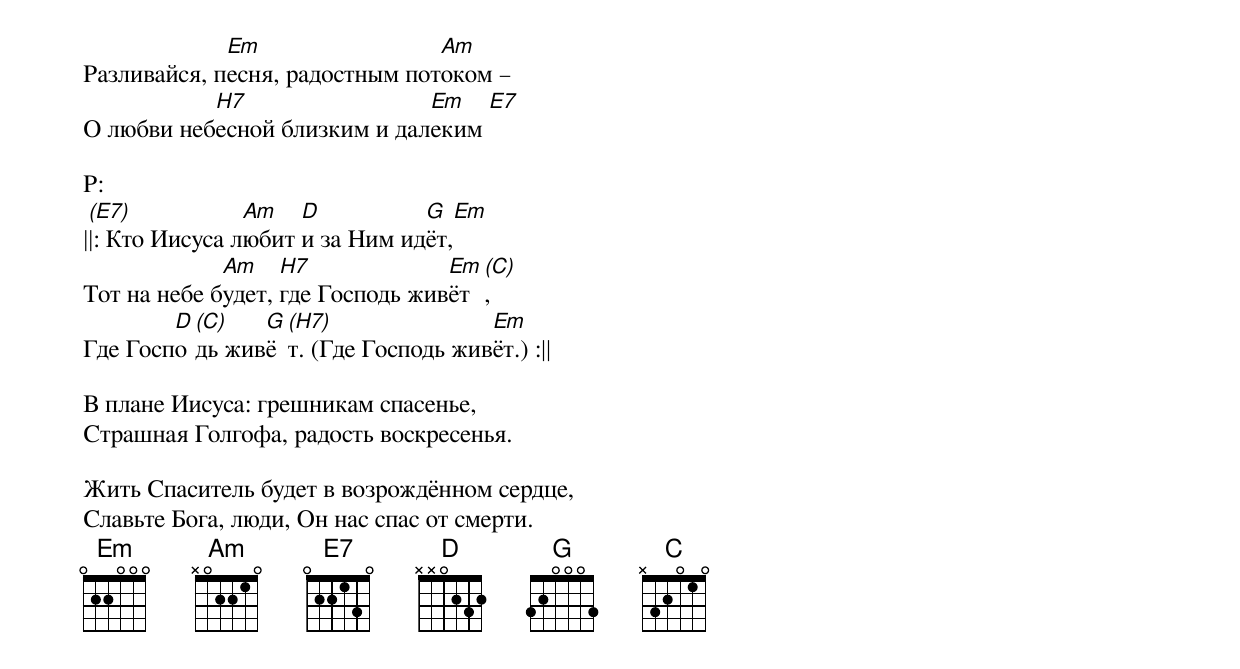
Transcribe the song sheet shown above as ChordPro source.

Разливайся, п[Em]есня, радостным пот[Am]оком –
О любви неб[H7]есной близким и дал[Em]еким [E7]

P:
|[(E7)]|: Кто Иисуса л[Am]юбит [D]и за Ним ид[G]ёт,[Em]
Тот на небе б[Am]удет, [H7]где Господь жив[Em]ёт[(C)],
Где Госп[D]о[(C)]дь жив[G]ё[(H7)]т. (Где Господь жив[Em]ёт.) :||

В плане Иисуса: грешникам спасенье,
Страшная Голгофа, радость воскресенья.

Жить Спаситель будет в возрождённом сердце,
Славьте Бога, люди, Он нас спас от смерти.
